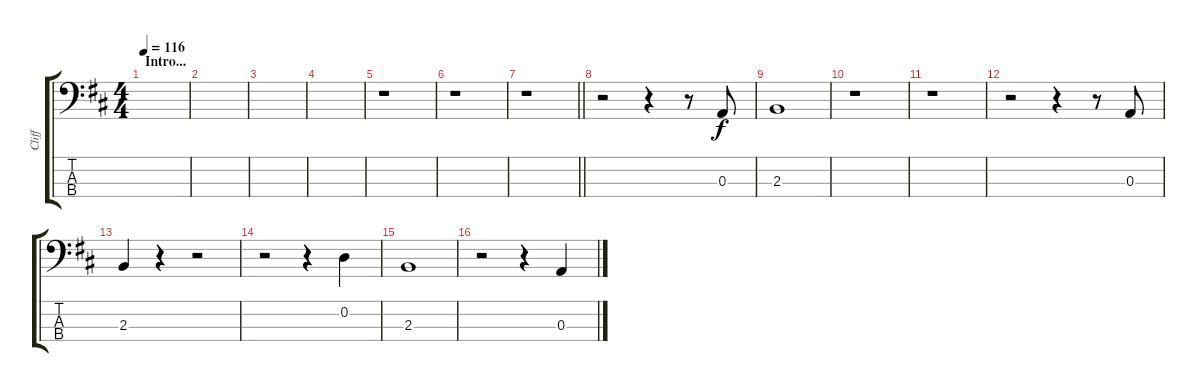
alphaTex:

\track ("Cliff" "Cliff") {instrument electricbassfinger}
\staff {score tabs}
\tuning (G2 D2 A1 E1) {hide}
\ts (4 4)
\section ("" "Intro...")
\tempo 116
\tempo 100
\tempo 116
\clef f4
\ks bminor
|
|
|
|
r.1 |
r.1 |
\barLineRight lightlight
r.1 |
\section ("" "")
r.2 r.4 r.8 0.3.8 |
2.3.1 |
r.1 |
r.1 |
r.2 r.4 r.8 0.3.8 |
2.3.4 r.4 r.2 |
r.2 r.4 0.2.4 |
2.3.1 |
r.2 r.4 0.3.4
